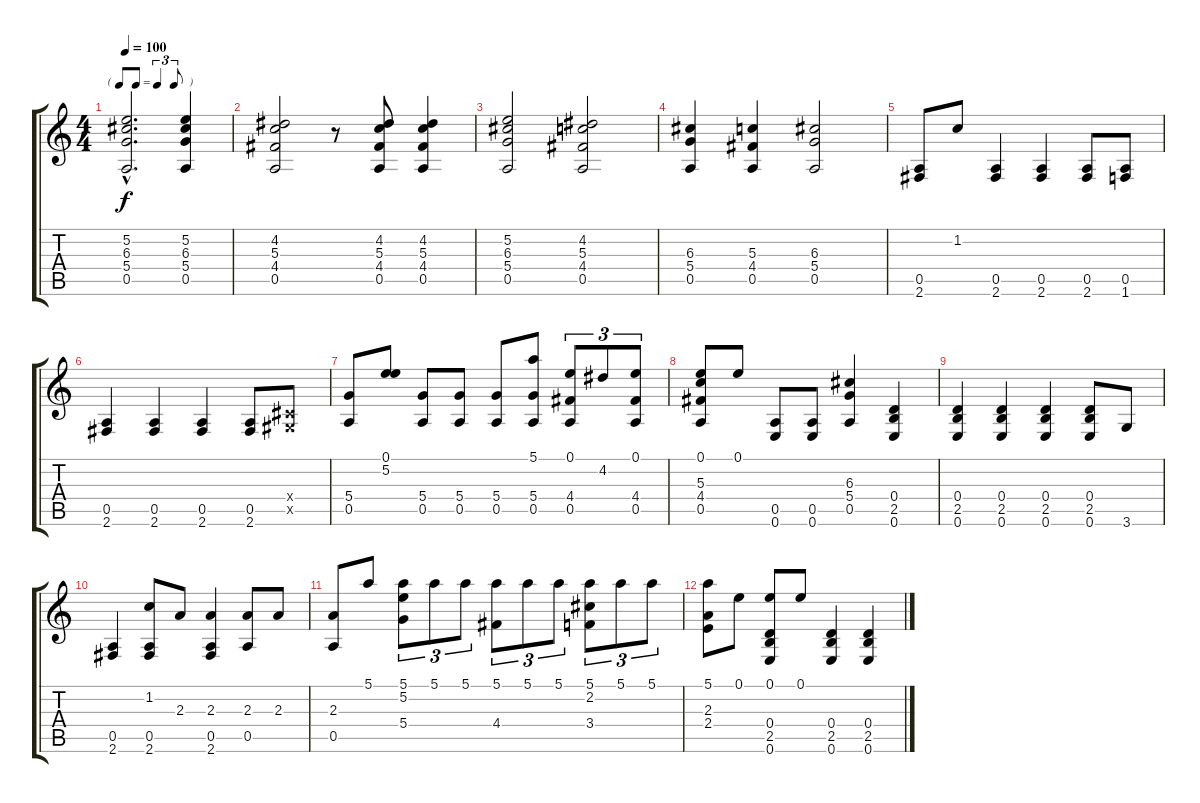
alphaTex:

\track "" {instrument acousticguitarsteel}
\staff {score tabs}
\tuning (E4 B3 G3 D3 A2 E2) {hide}
\ts (4 4)
\tf triplet8th
\tempo 100
\clef g2
\ks c
(5.2{hac} 6.3{hac} 5.4{hac} 0.5{hac}).2{d dy f} (5.2 6.3 5.4 0.5).4 |
(4.2 5.3 4.4 0.5).2 r.8 (4.2 5.3 4.4 0.5).8 (4.2 5.3 4.4 0.5).4 |
(5.2 6.3 5.4 0.5).2 (4.2 5.3 4.4 0.5).2 |
(6.3 5.4 0.5).4 (5.3 4.4 0.5).4 (6.3 5.4 0.5).2 |
(0.5 2.6).8 1.2.8 (0.5 2.6).4 (0.5 2.6).4 (0.5 2.6).8 (0.5 1.6).8 |
(0.5 2.6).4 (0.5 2.6).4 (0.5 2.6).4 (0.5 2.6).8 (-1.4{x} -1.5{x}).8 |
(5.4 0.5).8 (0.1 5.2).8 (5.4 0.5).8 (5.4 0.5).8 (5.4 0.5).8 (5.1 5.4 0.5).8 (0.1 4.4 0.5).8{tu (3 2)} 4.2.8{tu (3 2)} (0.1 4.4 0.5).8{tu (3 2)} |
(0.1 5.3 4.4 0.5).8 0.1.8 (0.5 0.6).8 (0.5 0.6).8 (6.3 5.4 0.5).4 (0.4 2.5 0.6).4 |
(0.4 2.5 0.6).4 (0.4 2.5 0.6).4 (0.4 2.5 0.6).4 (0.4 2.5 0.6).8 3.6.8 |
(0.5 2.6).4 (1.2 0.5 2.6).8 2.3.8 (2.3 0.5 2.6).4 (2.3 0.5).8 2.3.8 |
(2.3 0.5).8 5.1.8 (5.1 5.2 5.4).8{tu (3 2)} 5.1.8{tu (3 2)} 5.1.8{tu (3 2)} (5.1 4.4).8{tu (3 2)} 5.1.8{tu (3 2)} 5.1.8{tu (3 2)} (5.1 2.2 3.4).8{tu (3 2)} 5.1.8{tu (3 2)} 5.1.8{tu (3 2)} |
(5.1 2.3 2.4).8 0.1.8 (0.1 0.4 2.5 0.6).8 0.1.8 (0.4 2.5 0.6).4 (0.4 2.5 0.6).4
